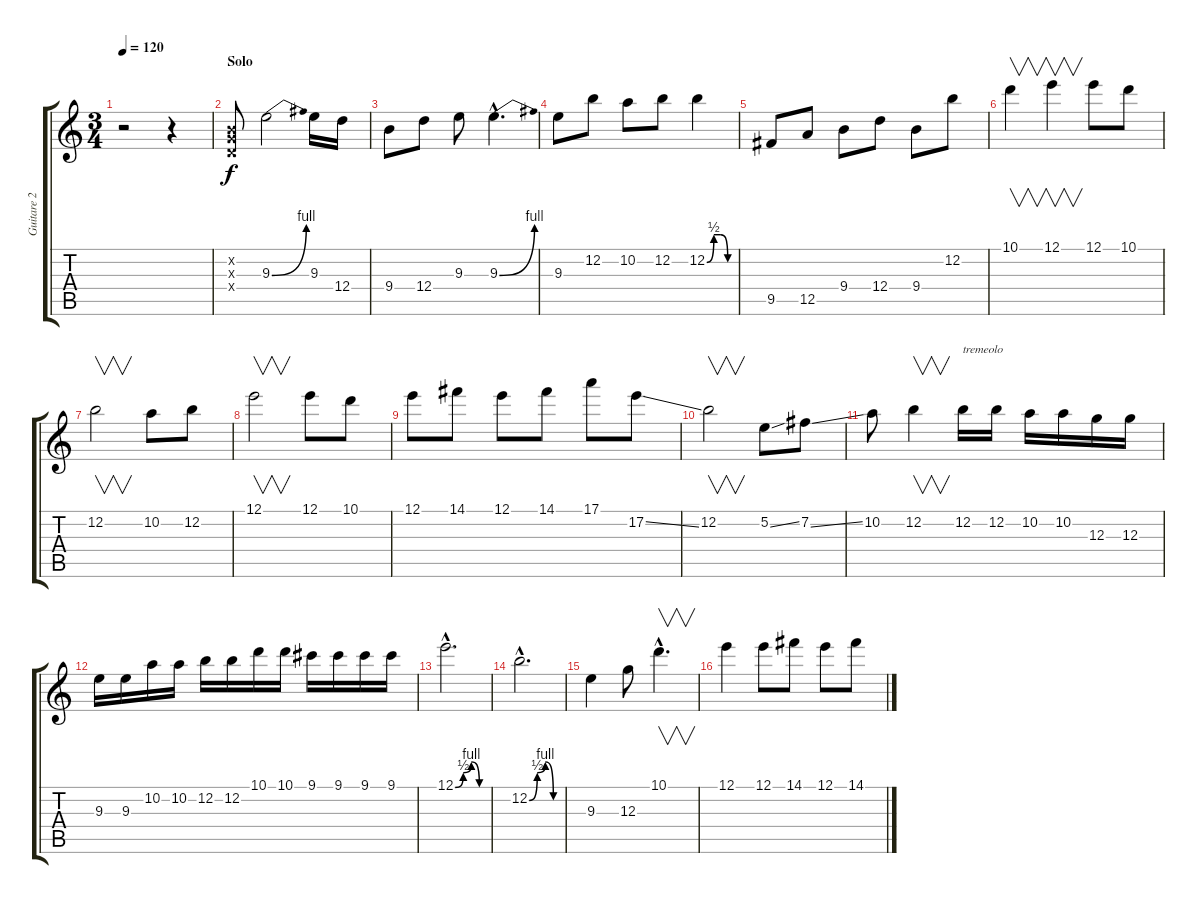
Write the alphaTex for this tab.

\track ("Guitare 2" "Guitare 2") {instrument distortionguitar}
\staff {score tabs}
\tuning (E4 B3 G3 D3 A2 E2) {hide}
\ts (3 4)
\tempo 120
\clef g2
\ks c
r.2{dy f} r.4 |
\section ("" "Solo")
(0.2{x} 0.3{x} 0.4{x}).8 9.3{be (bend 0 0 60 4)}.2 9.3.16 12.4.16 |
9.4.8 12.4.8 9.3.8 9.3{be (bend 0 0 60 4) hac}.4{d} |
9.3.8 12.2.8 10.2.8 12.2.8 12.2{be (custom 0 0 15 2 30 2 45 0 60 0)}.4 |
9.5.8 12.5.8 9.4.8 12.4.8 9.4.8 12.2.8 |
10.1.4{v} 12.1.4{v} 12.1.8 10.1.8 |
12.2.2{v} 10.2.8 12.2.8 |
12.1.2{v} 12.1.8 10.1.8 |
12.1.8 14.1.8 12.1.8 14.1.8 17.1.8 17.2{ss}.8 |
12.2.2{v} 5.2{ss}.8 7.2{ss}.8 |
10.2.8 12.2.4{v} 12.2.16{txt "tremeolo"} 12.2.16 10.2.16 10.2.16 12.3.16 12.3.16 |
9.3.16 9.3.16 10.2.16 10.2.16 12.2.16 12.2.16 10.1.16 10.1.16 9.1.16 9.1.16 9.1.16 9.1.16 |
12.1{be (custom 0 0 15 2 30 4 45 0 60 0) hac}.2{d} |
12.2{be (custom 0 0 15 2 30 4 45 0 60 0) hac}.2{d} |
9.3.4 12.3.8 10.1{hac}.4{v d} |
12.1.4 12.1.8 14.1.8 12.1.8 14.1.8
